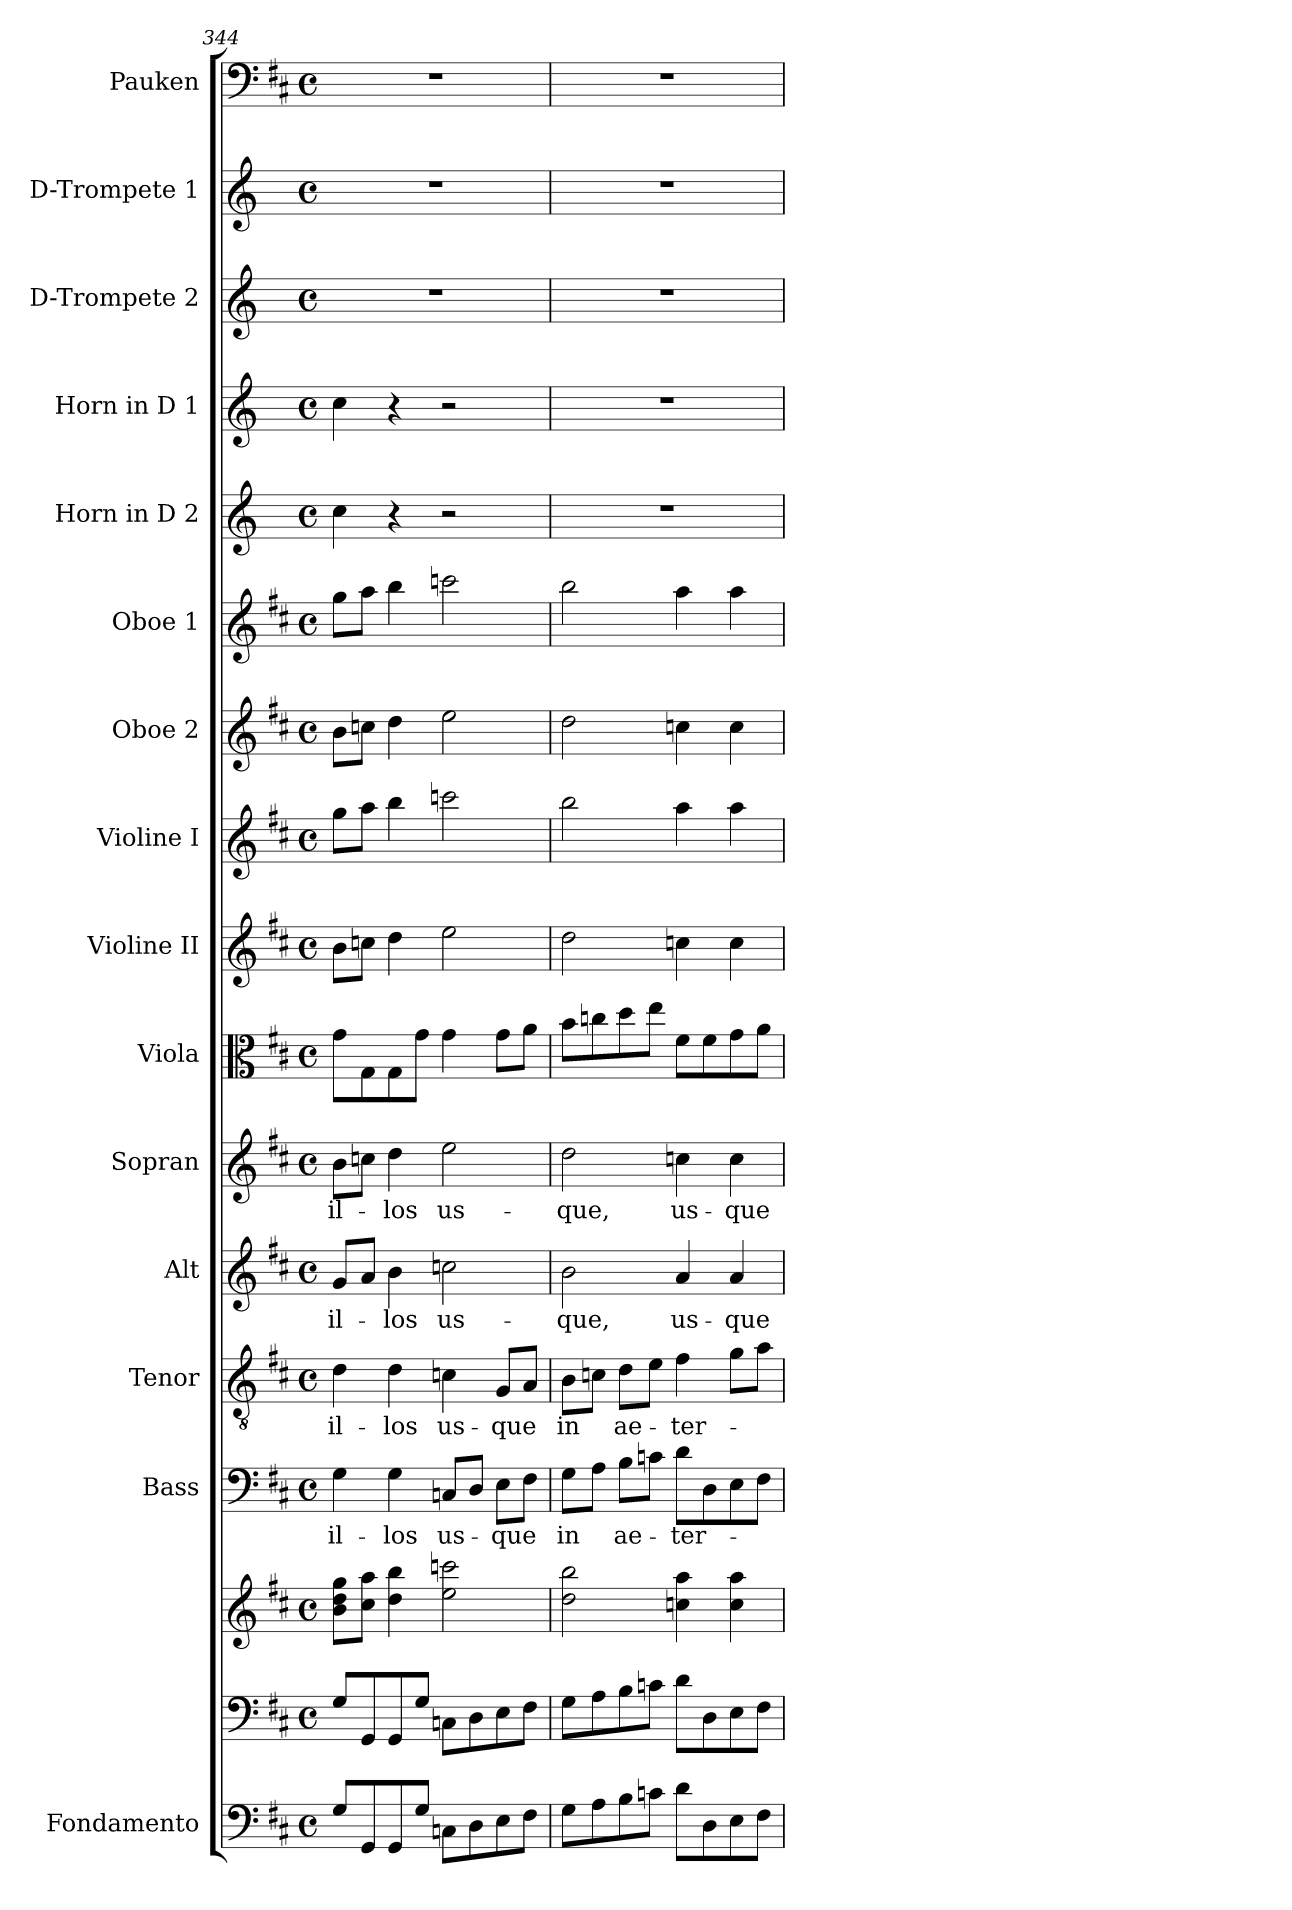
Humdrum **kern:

**kern	**kern	**kern	**kern	**text	**kern	**text	**kern	**text	**kern	**text	**kern	**kern	**kern	**kern	**kern	**kern	**kern	**kern	**kern	**kern
*part16	*part15	*part15	*part14	*part14	*part13	*part13	*part12	*part12	*part11	*part11	*part10	*part9	*part8	*part7	*part6	*part5	*part4	*part3	*part2	*part1
*staff17	*staff16	*staff15	*staff14	*staff14	*staff13	*staff13	*staff12	*staff12	*staff11	*staff11	*staff10	*staff9	*staff8	*staff7	*staff6	*staff5	*staff4	*staff3	*staff2	*staff1
*I"Fondamento	*	*	*I"Bass	*	*I"Tenor	*	*I"Alt	*	*I"Sopran	*	*I"Viola	*I"Violine II	*I"Violine I	*I"Oboe 2	*I"Oboe 1	*I"Horn in D 2	*I"Horn in D 1	*I"D-Trompete 2	*I"D-Trompete 1	*I"Pauken
*I'F.	*	*	*I'B.	*	*I'T.	*	*I'A.	*	*I'S.	*	*I'Vla.	*I'Vl. II	*I'Vl. I	*I'Ob. 2	*I'Ob. 1	*	*	*I'D Trp. 2	*I'D Trp. 1	*I'Pk.
*clefF4	*clefF4	*clefG2	*clefF4	*	*clefGv2	*	*clefG2	*	*clefG2	*	*clefC3	*clefG2	*clefG2	*clefG2	*clefG2	*clefG2	*clefG2	*clefG2	*clefG2	*clefF4
*ITrd7c12	*	*	*	*	*	*	*	*	*	*	*	*	*	*	*	*ITrd6c10	*ITrd6c10	*ITrd-1c-2	*ITrd-1c-2	*
*k[f#c#]	*k[f#c#]	*k[f#c#]	*k[f#c#]	*	*k[f#c#]	*	*k[f#c#]	*	*k[f#c#]	*	*k[f#c#]	*k[f#c#]	*k[f#c#]	*k[f#c#]	*k[f#c#]	*k[f#c#]	*k[f#c#]	*k[f#c#]	*k[f#c#]	*k[f#c#]
*D:	*D:	*D:	*D:	*	*D:	*	*D:	*	*D:	*	*D:	*D:	*D:	*D:	*D:	*D:	*D:	*D:	*D:	*D:
*M4/4	*M4/4	*M4/4	*M4/4	*	*M4/4	*	*M4/4	*	*M4/4	*	*M4/4	*M4/4	*M4/4	*M4/4	*M4/4	*M4/4	*M4/4	*M4/4	*M4/4	*M4/4
*met(c)	*met(c)	*met(c)	*met(c)	*	*met(c)	*	*met(c)	*	*met(c)	*	*met(c)	*met(c)	*met(c)	*met(c)	*met(c)	*met(c)	*met(c)	*met(c)	*met(c)	*met(c)
=344	=344	=344	=344	=344	=344	=344	=344	=344	=344	=344	=344	=344	=344	=344	=344	=344	=344	=344	=344	=344
!	!	!	!	!LO:LY:b	!	!LO:LY:b	!	!LO:LY:b	!	!LO:LY:b	!	!	!	!	!	!	!	!	!	!
8GG/L	8G/L	8b\ 8dd\ 8gg\L	4G\	il-	4d\	il-	8g/L	il-	8b\L	il-	8g\L	8b\L	8gg\L	8b\L	8gg\L	4d\	4d\	1r	1r	1r
8GGG/	8GG/	8cc#\ 8aa\J	.	.	.	.	8a/J	.	8ccn\J	.	8G\	8ccn\J	8aa\J	8ccn\J	8aa\J	.	.	.	.	.
!	!	!	!	!LO:LY:b	!	!LO:LY:b	!	!LO:LY:b	!	!LO:LY:b	!	!	!	!	!	!	!	!	!	!
8GGG/	8GG/	4dd\ 4bb\	4G\	-los	4d\	-los	4b\	-los	4dd\	-los	8G\	4dd\	4bb\	4dd\	4bb\	4r	4r	.	.	.
8GG/J	8G/J	.	.	.	.	.	.	.	.	.	8g\J	.	.	.	.	.	.	.	.	.
!	!	!	!	!LO:LY:b	!	!LO:LY:b	!	!LO:LY:b	!	!LO:LY:b	!	!	!	!	!	!	!	!	!	!
8CCn\L	8Cn\L	2ee\ 2cccn\	8Cn/L	us-	4cn\	us-	2ccn\	us-	2ee\	us-	4g\	2ee\	2cccn\	2ee\	2cccn\	2r	2r	.	.	.
8DD\	8D\	.	8D/J	.	.	.	.	.	.	.	.	.	.	.	.	.	.	.	.	.
!	!	!	!	!LO:LY:b	!	!LO:LY:b	!	!	!	!	!	!	!	!	!	!	!	!	!	!
8EE\	8E\	.	8E\L	-que	8G/L	-que	.	.	.	.	8g\L	.	.	.	.	.	.	.	.	.
8FF#\J	8F#\J	.	8F#\J	.	8A/J	.	.	.	.	.	8a\J	.	.	.	.	.	.	.	.	.
!!LO:PB:g=z
=345	=345	=345	=345	=345	=345	=345	=345	=345	=345	=345	=345	=345	=345	=345	=345	=345	=345	=345	=345	=345
!	!	!	!	!LO:LY:b	!	!LO:LY:b	!	!LO:LY:b	!	!LO:LY:b	!	!	!	!	!	!	!	!	!	!
8GG\L	8G\L	2dd\ 2bb\	8G\L	in	8B\L	in	2b\	-que,	2dd\	-que,	8b\L	2dd\	2bb\	2dd\	2bb\	1r	1r	1r	1r	1r
8AA\	8A\	.	8A\J	.	8cn\J	.	.	.	.	.	8ccn\	.	.	.	.	.	.	.	.	.
!	!	!	!	!LO:LY:b	!	!LO:LY:b	!	!	!	!	!	!	!	!	!	!	!	!	!	!
8BB\	8B\	.	8B\L	ae-	8d\L	ae-	.	.	.	.	8dd\	.	.	.	.	.	.	.	.	.
8Cn\J	8cn\J	.	8cn\J	.	8e\J	.	.	.	.	.	8ee\J	.	.	.	.	.	.	.	.	.
!	!	!	!	!LO:LY:b	!	!LO:LY:b	!	!LO:LY:b	!	!LO:LY:b	!	!	!	!	!	!	!	!	!	!
8D\L	8d\L	4ccn\ 4aa\	8d\L	-ter-	4f#\	-ter-	4a/	us-	4ccn\	us-	8f#\L	4ccn\	4aa\	4ccn\	4aa\	.	.	.	.	.
8DD\	8D\	.	8D\	.	.	.	.	.	.	.	8f#\	.	.	.	.	.	.	.	.	.
!	!	!	!	!	!	!	!	!LO:LY:b	!	!LO:LY:b	!	!	!	!	!	!	!	!	!	!
8EE\	8E\	4cc\ 4aa\	8E\	.	8g\L	.	4a/	-que	4cc\	-que	8g\	4cc\	4aa\	4cc\	4aa\	.	.	.	.	.
8FF#\J	8F#\J	.	8F#\J	.	8a\J	.	.	.	.	.	8a\J	.	.	.	.	.	.	.	.	.
=	=	=	=	=	=	=	=	=	=	=	=	=	=	=	=	=	=	=	=	=
*-	*-	*-	*-	*-	*-	*-	*-	*-	*-	*-	*-	*-	*-	*-	*-	*-	*-	*-	*-	*-
